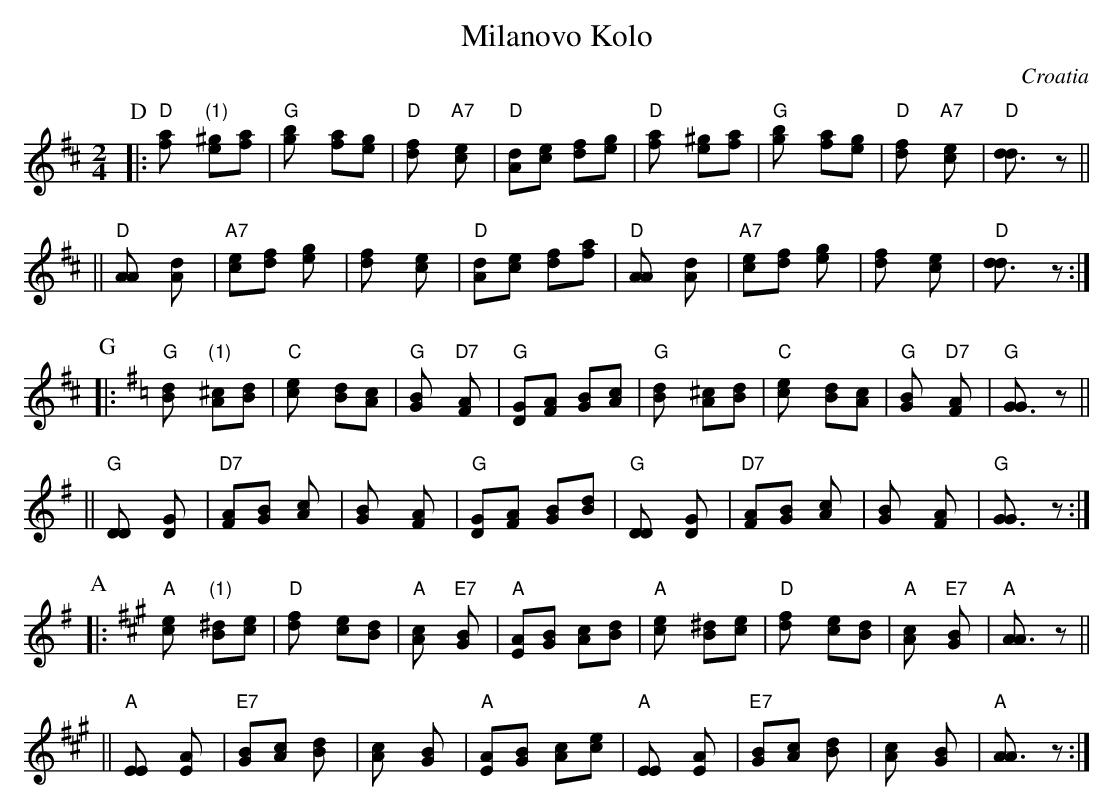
X:1
T:Milanovo Kolo
O:Croatia
M:2/4
L:1/8
K:D
P:D
|: "D" [f2a] "(1)"[e^g][fa] | "G"[g2b] [fa][eg] | "D"[d2f] "A7"[c2e] | "D"[Ad][ce] [df][eg] \
|  "D" [f2a] [e^g][fa] | "G"[g2b] [fa][eg] | "D"[d2f] "A7"[c2e] | "D"[d3d] z ||
|| "D"[A2A] [A2d] | "A7"[ce][df] [e2g] | [d2f] [c2e] | "D"[Ad][ce] [df][fa] \
|  "D"[A2A] [A2d] | "A7"[ce][df] [e2g] | [d2f] [c2e] | "D"[d3d] z :|
P:G
K:G
|: "G" [B2d] "(1)"[A^c][Bd] | "C"[c2e] [Bd][Ac] | "G"[G2B] "D7"[F2A] | "G"[DG][FA] [GB][Ac] \
|  "G" [B2d] [A^c][Bd] | "C"[c2e] [Bd][Ac] | "G"[G2B] "D7"[F2A] | "G"[G3G] z ||
|| "G"[D2D] [D2G] | "D7"[FA][GB] [A2c] | [G2B] [F2A] | "G"[DG][FA] [GB][Bd] \
|  "G"[D2D] [D2G] | "D7"[FA][GB] [A2c] | [G2B] [F2A] | "G"[G3G] z :|
P:A
K:A
|: "A" [c2e] "(1)"[B^d][ce] | "D"[d2f] [ce][Bd] | "A"[A2c] "E7"[G2B] | "A"[EA][GB] [Ac][Bd] \
|  "A" [c2e] [B^d][ce] | "D"[d2f] [ce][Bd] | "A"[A2c] "E7"[G2B] | "A"[A3A] z ||
|| "A"[E2E] [E2A] | "E7"[GB][Ac] [B2d] | [A2c] [G2B] | "A"[EA][GB] [Ac][ce] \
|  "A"[E2E] [E2A] | "E7"[GB][Ac] [B2d] | [A2c] [G2B] | "A"[A3A] z :|
